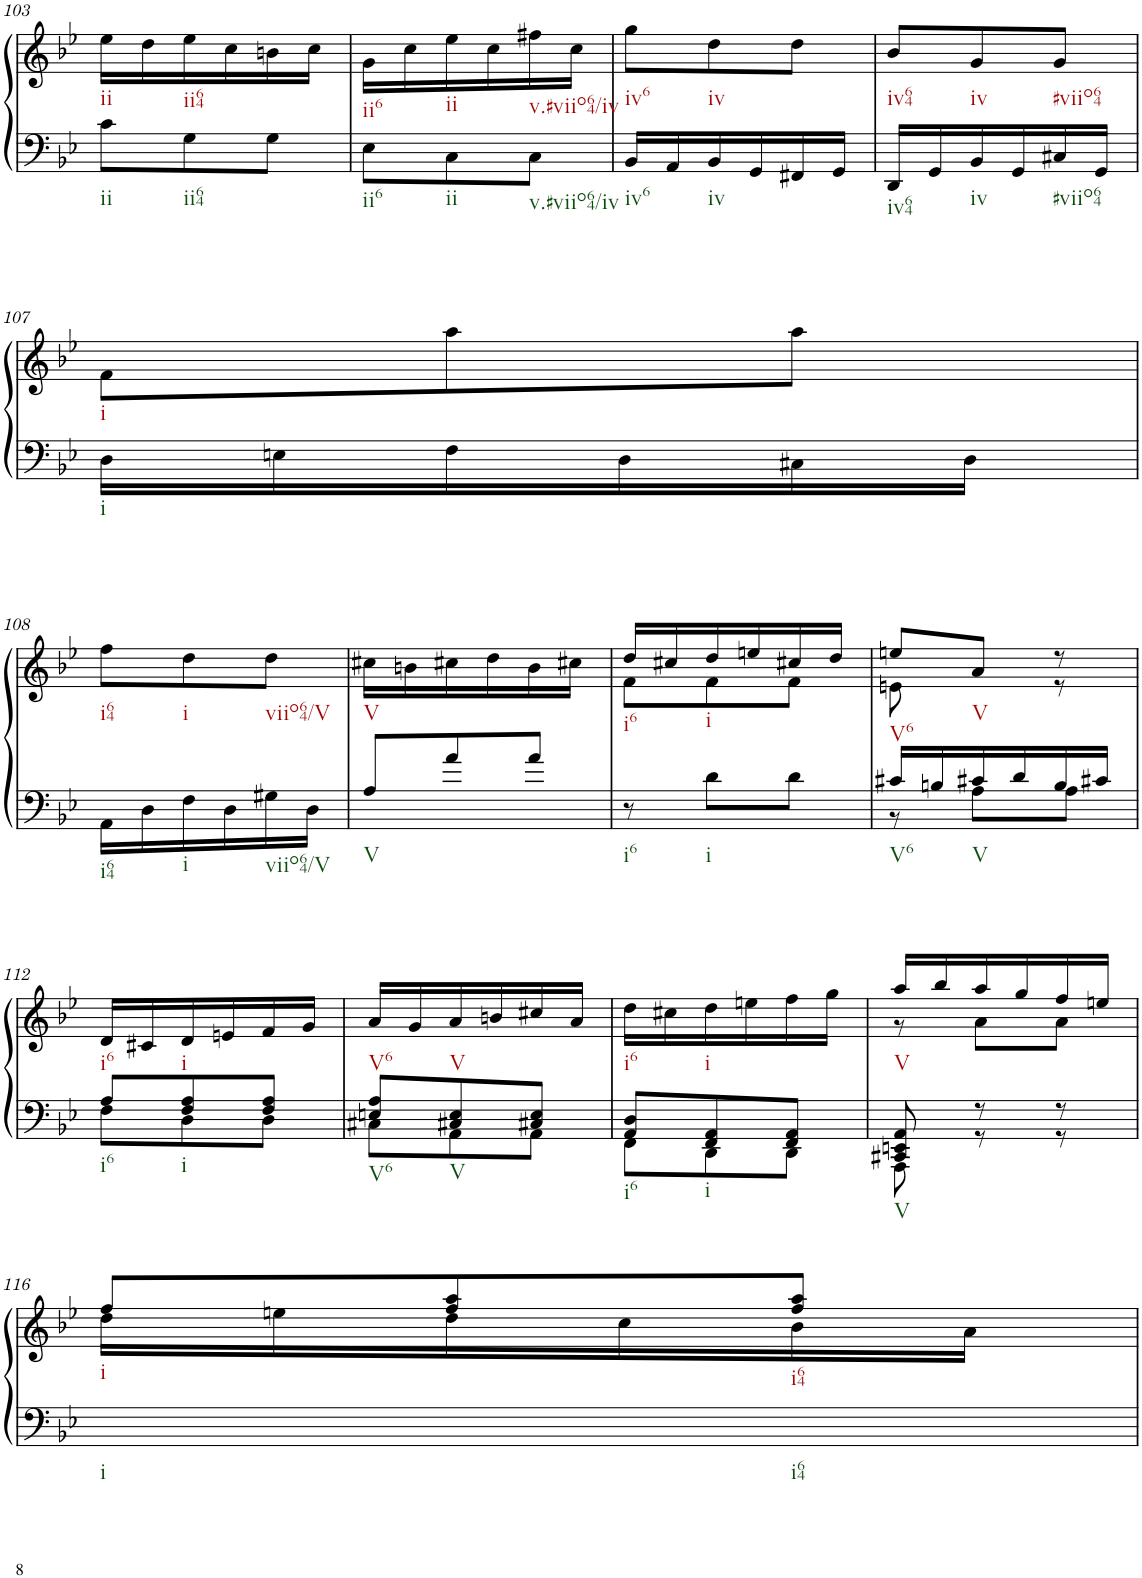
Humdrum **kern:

**kern	**kern
*part1	*part1
*staff2	*staff1
*I"unbenannt1	*
!!LO:PB:g=z
*clefF4	*clefG2
*k[b-e-]	*k[b-e-]
*M3/8	*M3/8
=103	=103
8c\L	16ee-\LL
.	16dd\
8G\	16ee-\
.	16cc\
8G\J	16bn\
.	16cc\JJ
=104	=104
8E-\L	16g\LL
.	16cc\
8C\	16ee-\
.	16cc\
8C\J	16ff#X\
.	16cc\JJ
=105	=105
16BB-/LL	8gg\L
16AA/	.
16BB-/	8dd\
16GG/	.
16FF#X/	8dd\J
16GG/JJ	.
=106	=106
16DD/LL	8b-/L
16GG/	.
16BB-/	8g/
16GG/	.
16C#X/	8g/J
16GG/JJ	.
!!LO:LB:g=z
=107	=107
16D\LL	8f\L
16En\	.
16F\	8aa\
16D\	.
16C#X\	8aa\J
16D\JJ	.
!!LO:LB:g=z
=108	=108
16AA\LL	8ff\L
16D\	.
16F\	8dd\
16D\	.
16G#X\	8dd\J
16D\JJ	.
=109	=109
8A/L	16cc#X\LL
.	16bn\
8a/	16cc#X\
.	16dd\
8a/J	16b\
.	16cc#X\JJ
=110	=110
*	*^
8r	16dd/LL	8f\L
.	16cc#X/	.
8d\L	16dd/	8f\
.	16een/	.
8d\J	16cc#X/	8f\J
.	16dd/JJ	.
=111	=111	=111
*^	*	*
16c#X/LL	8r	8een/L	8en\
16Bn/	.	.	.
16c#X/	8A\L	8a/J	8ryy
16d/	.	.	.
16B/	8A\J	8r	8r
16c#X/JJ	.	.	.
*	*	*v	*v
!!LO:LB:g=z
=112	=112	=112
8A/L	8F\L	16d/LL
.	.	16c#X/
8F/ 8A/	8D\	16d/
.	.	16en/
8F/ 8A/J	8D\J	16f/
.	.	16g/JJ
=113	=113	=113
8En/ 8A/L	8C#X\L	16a/LL
.	.	16g/
8C#X/ 8E/	8AA\	16a/
.	.	16bn/
8C#X/ 8E/J	8AA\J	16cc#X/
.	.	16a/JJ
=114	=114	=114
8AA/ 8D/L	8FF\L	16dd\LL
.	.	16cc#X\
8FF/ 8AA/	8DD\	16dd\
.	.	16een\
8FF/ 8AA/J	8DD\J	16ff\
.	.	16gg\JJ
=115	=115	=115
*	*	*^
8CC#X/ 8EEn/ 8AA/	8AAA\	16aa/LL	8r
.	.	16bb-/	.
8r	8r	16aa/	8a\L
.	.	16gg/	.
8r	8r	16ff/	8a\J
.	.	16een/JJ	.
*v	*v	*	*
!!LO:LB:g=z	!!
=116	=116	=116
4.ryy	8ff/L	16dd\LL
.	.	16een\
.	8ff/ 8aa/	16dd\
.	.	16cc\
.	8ff/ 8aa/J	16b-\
.	.	16a\JJ
*	*v	*v
=	=
*-	*-
